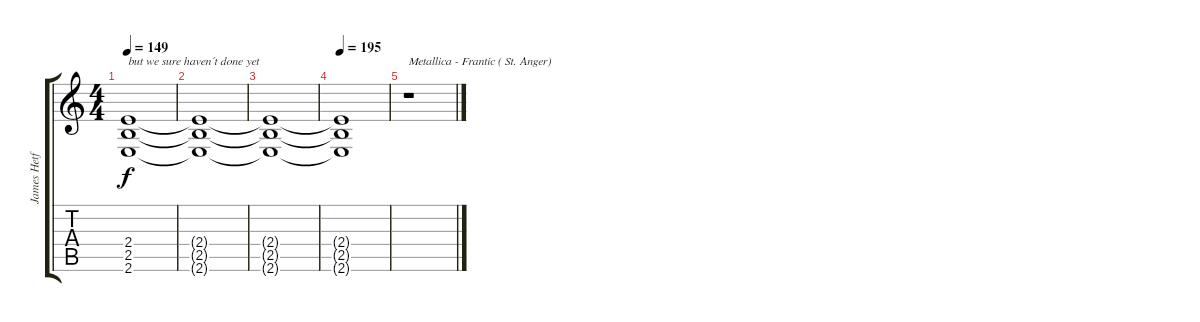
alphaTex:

\track ("James Hetfield" "James Hetf") {instrument distortionguitar}
\staff {score tabs}
\tuning (E4 B3 G3 D3 A2 D2) {hide}
\ts (4 4)
\tempo 149
\clef g2
\ks c
(2.4{t} 2.5{t} 2.6{t}).1{txt "but we sure haven´t done yet" dy f} |
(2.4{t} 2.5{t} 2.6{t}).1 |
(2.4{t} 2.5{t} 2.6{t}).1 |
\tempo 195
(2.4{t} 2.5{t} 2.6{t}).1 |
r.1{txt "Metallica - Frantic ( St. Anger) "}
